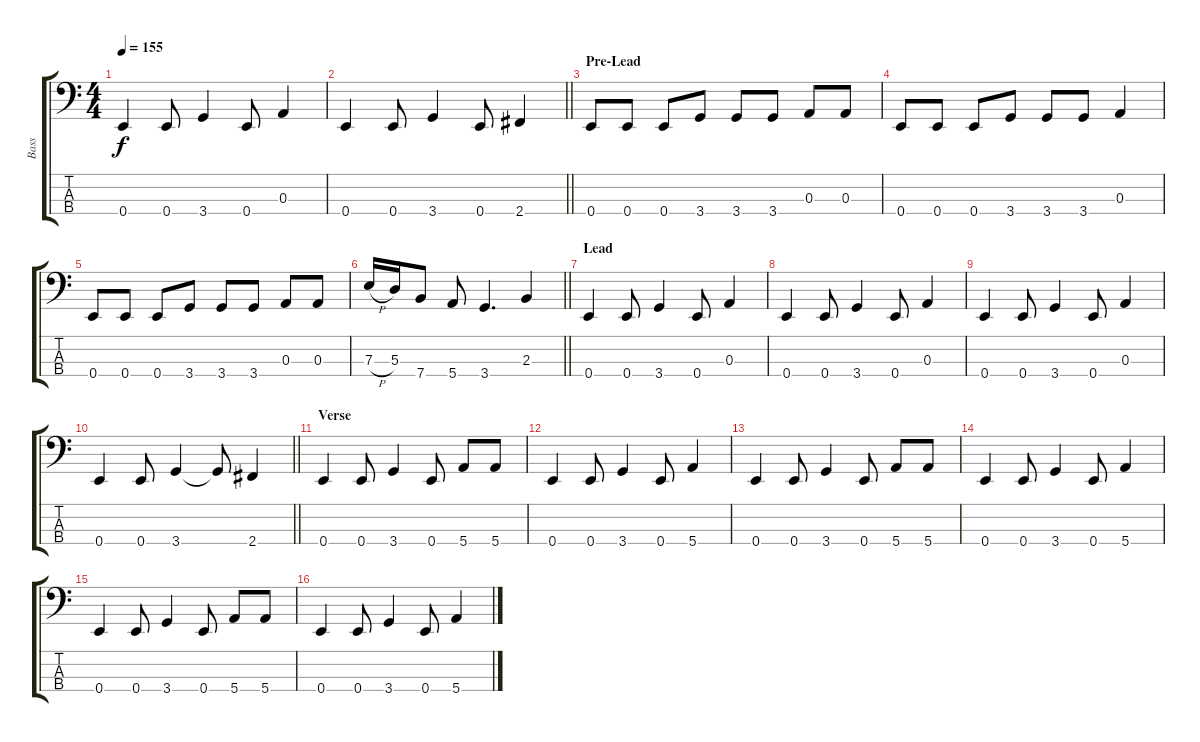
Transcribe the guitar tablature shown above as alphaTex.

\track ("Bass" "Bass") {instrument electricbassfinger}
\staff {score tabs}
\tuning (G2 D2 A1 E1) {hide}
\ts (4 4)
\tempo 155
\clef f4
\ks c
0.4.4{dy f} 0.4.8 3.4.4 0.4.8 0.3.4 |
\barLineRight lightlight
0.4.4 0.4.8 3.4.4 0.4.8 2.4.4 |
\section ("" "Pre-Lead")
0.4.8 0.4.8 0.4.8 3.4.8 3.4.8 3.4.8 0.3.8 0.3.8 |
0.4.8 0.4.8 0.4.8 3.4.8 3.4.8 3.4.8 0.3.4 |
0.4.8 0.4.8 0.4.8 3.4.8 3.4.8 3.4.8 0.3.8 0.3.8 |
\barLineRight lightlight
7.3{h}.16 5.3.16 7.4.8 5.4.8 3.4.4{d} 2.3.4 |
\section ("" "Lead")
0.4.4 0.4.8 3.4.4 0.4.8 0.3.4 |
0.4.4 0.4.8 3.4.4 0.4.8 0.3.4 |
0.4.4 0.4.8 3.4.4 0.4.8 0.3.4 |
\barLineRight lightlight
0.4.4 0.4.8 3.4.4 3.4{t}.8 2.4.4 |
\section ("" "Verse")
0.4.4 0.4.8 3.4.4 0.4.8 5.4.8 5.4.8 |
0.4.4 0.4.8 3.4.4 0.4.8 5.4.4 |
0.4.4 0.4.8 3.4.4 0.4.8 5.4.8 5.4.8 |
0.4.4 0.4.8 3.4.4 0.4.8 5.4.4 |
0.4.4 0.4.8 3.4.4 0.4.8 5.4.8 5.4.8 |
0.4.4 0.4.8 3.4.4 0.4.8 5.4.4
